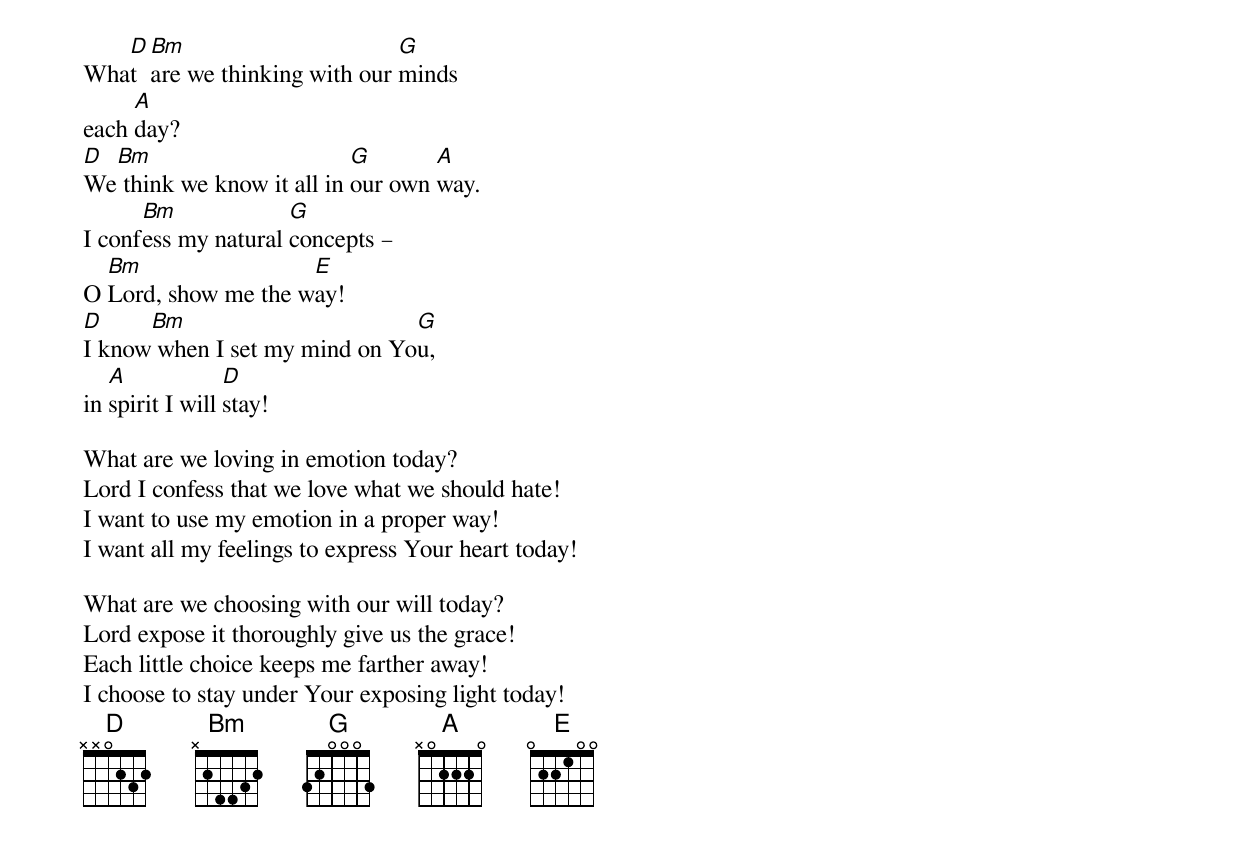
Wha[D]t [Bm]are we thinking with our [G]minds
each [A]day?
[D]We[Bm] think we know it all in [G]our own [A]way.
I conf[Bm]ess my natural [G]concepts –
O [Bm]Lord, show me the w[E]ay!
[D]I know[Bm] when I set my mind on Yo[G]u,
in [A]spirit I will [D]stay!

What are we loving in emotion today?
Lord I confess that we love what we should hate!
I want to use my emotion in a proper way!
I want all my feelings to express Your heart today!

What are we choosing with our will today?
Lord expose it thoroughly give us the grace!
Each little choice keeps me farther away!
I choose to stay under Your exposing light today!
